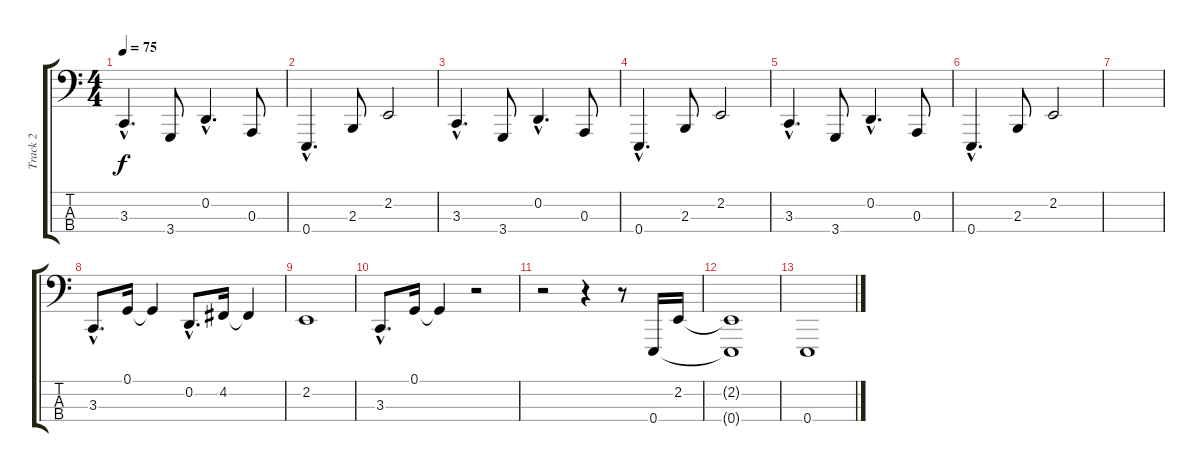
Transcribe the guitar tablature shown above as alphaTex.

\track ("Track 2" "Track 2") {instrument electricgrandpiano}
\staff {score tabs}
\tuning (G2 D2 A1 E1) {hide}
\ts (4 4)
\tempo 75
\clef f4
\ks c
3.3{hac}.4{d dy f} 3.4.8 0.2{hac}.4{d} 0.3.8 |
0.4{hac}.4{d} 2.3.8 2.2.2 |
3.3{hac}.4{d} 3.4.8 0.2{hac}.4{d} 0.3.8 |
0.4{hac}.4{d} 2.3.8 2.2.2 |
3.3{hac}.4{d} 3.4.8 0.2{hac}.4{d} 0.3.8 |
0.4{hac}.4{d} 2.3.8 2.2.2 |
|
3.3{hac}.8{d} 0.1.16 0.1{t}.4 0.2{hac}.8{d} 4.2.16 4.2{t}.4 |
2.2.1 |
3.3{hac}.8{d} 0.1.16 0.1{t}.4 r.2 |
r.2 r.4 r.8 0.4.16 2.2.16 |
(2.2{t} 0.4{t}).1 |
0.4.1
